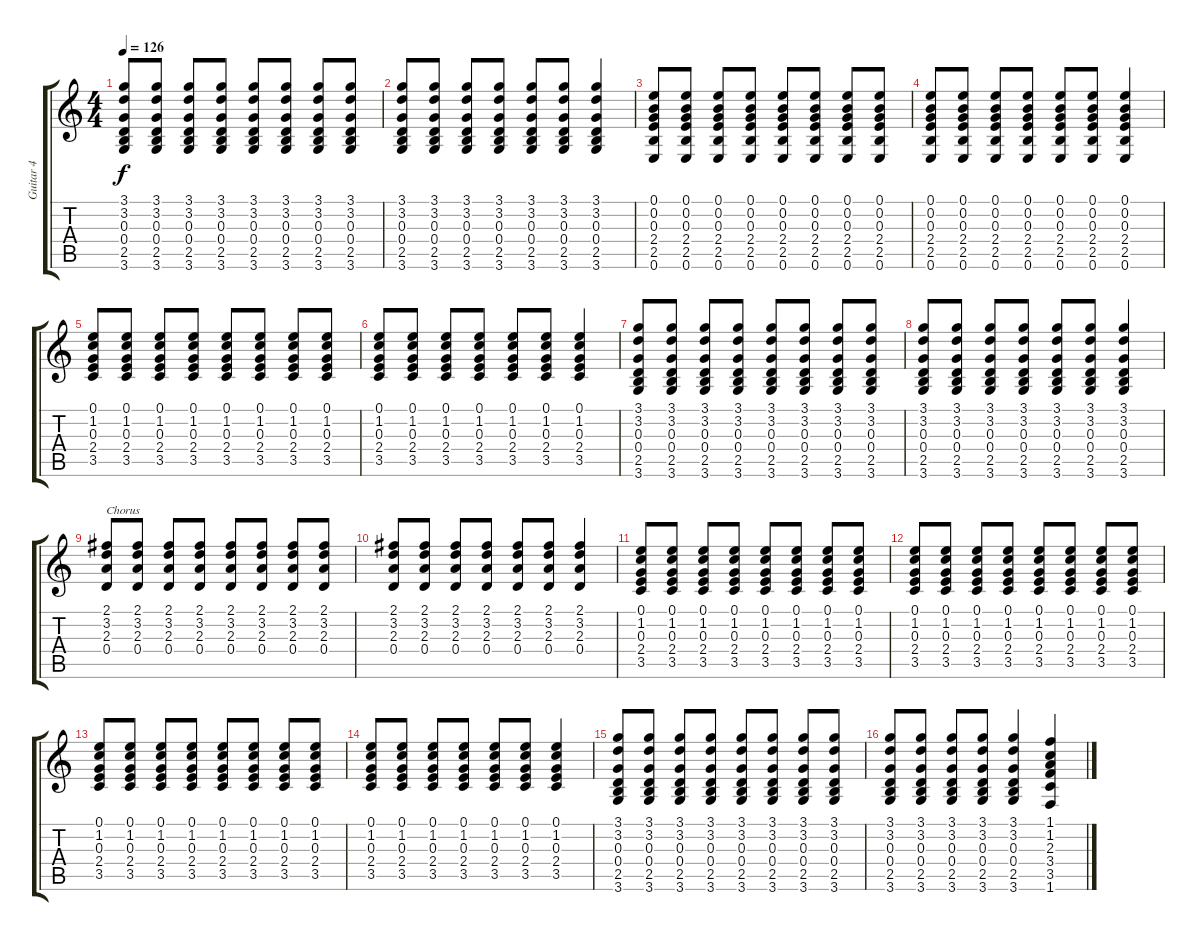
\track ("Guitar 4" "Guitar 4") {instrument acousticguitarsteel}
\staff {score tabs}
\tuning (E4 B3 G3 D3 A2 E2) {hide}
\ts (4 4)
\tempo 126
\clef g2
\ks c
(3.1 3.2 0.3 0.4 2.5 3.6).8{dy f} (3.1 3.2 0.3 0.4 2.5 3.6).8 (3.1 3.2 0.3 0.4 2.5 3.6).8 (3.1 3.2 0.3 0.4 2.5 3.6).8 (3.1 3.2 0.3 0.4 2.5 3.6).8 (3.1 3.2 0.3 0.4 2.5 3.6).8 (3.1 3.2 0.3 0.4 2.5 3.6).8 (3.1 3.2 0.3 0.4 2.5 3.6).8 |
(3.1 3.2 0.3 0.4 2.5 3.6).8 (3.1 3.2 0.3 0.4 2.5 3.6).8 (3.1 3.2 0.3 0.4 2.5 3.6).8 (3.1 3.2 0.3 0.4 2.5 3.6).8 (3.1 3.2 0.3 0.4 2.5 3.6).8 (3.1 3.2 0.3 0.4 2.5 3.6).8 (3.1 3.2 0.3 0.4 2.5 3.6).4 |
(0.1 0.2 0.3 2.4 2.5 0.6).8 (0.1 0.2 0.3 2.4 2.5 0.6).8 (0.1 0.2 0.3 2.4 2.5 0.6).8 (0.1 0.2 0.3 2.4 2.5 0.6).8 (0.1 0.2 0.3 2.4 2.5 0.6).8 (0.1 0.2 0.3 2.4 2.5 0.6).8 (0.1 0.2 0.3 2.4 2.5 0.6).8 (0.1 0.2 0.3 2.4 2.5 0.6).8 |
(0.1 0.2 0.3 2.4 2.5 0.6).8 (0.1 0.2 0.3 2.4 2.5 0.6).8 (0.1 0.2 0.3 2.4 2.5 0.6).8 (0.1 0.2 0.3 2.4 2.5 0.6).8 (0.1 0.2 0.3 2.4 2.5 0.6).8 (0.1 0.2 0.3 2.4 2.5 0.6).8 (0.1 0.2 0.3 2.4 2.5 0.6).4 |
(0.1 1.2 0.3 2.4 3.5).8 (0.1 1.2 0.3 2.4 3.5).8 (0.1 1.2 0.3 2.4 3.5).8 (0.1 1.2 0.3 2.4 3.5).8 (0.1 1.2 0.3 2.4 3.5).8 (0.1 1.2 0.3 2.4 3.5).8 (0.1 1.2 0.3 2.4 3.5).8 (0.1 1.2 0.3 2.4 3.5).8 |
(0.1 1.2 0.3 2.4 3.5).8 (0.1 1.2 0.3 2.4 3.5).8 (0.1 1.2 0.3 2.4 3.5).8 (0.1 1.2 0.3 2.4 3.5).8 (0.1 1.2 0.3 2.4 3.5).8 (0.1 1.2 0.3 2.4 3.5).8 (0.1 1.2 0.3 2.4 3.5).4 |
(3.1 3.2 0.3 0.4 2.5 3.6).8 (3.1 3.2 0.3 0.4 2.5 3.6).8 (3.1 3.2 0.3 0.4 2.5 3.6).8 (3.1 3.2 0.3 0.4 2.5 3.6).8 (3.1 3.2 0.3 0.4 2.5 3.6).8 (3.1 3.2 0.3 0.4 2.5 3.6).8 (3.1 3.2 0.3 0.4 2.5 3.6).8 (3.1 3.2 0.3 0.4 2.5 3.6).8 |
(3.1 3.2 0.3 0.4 2.5 3.6).8 (3.1 3.2 0.3 0.4 2.5 3.6).8 (3.1 3.2 0.3 0.4 2.5 3.6).8 (3.1 3.2 0.3 0.4 2.5 3.6).8 (3.1 3.2 0.3 0.4 2.5 3.6).8 (3.1 3.2 0.3 0.4 2.5 3.6).8 (3.1 3.2 0.3 0.4 2.5 3.6).4 |
(2.1 3.2 2.3 0.4).8{txt "Chorus"} (2.1 3.2 2.3 0.4).8 (2.1 3.2 2.3 0.4).8 (2.1 3.2 2.3 0.4).8 (2.1 3.2 2.3 0.4).8 (2.1 3.2 2.3 0.4).8 (2.1 3.2 2.3 0.4).8 (2.1 3.2 2.3 0.4).8 |
(2.1 3.2 2.3 0.4).8 (2.1 3.2 2.3 0.4).8 (2.1 3.2 2.3 0.4).8 (2.1 3.2 2.3 0.4).8 (2.1 3.2 2.3 0.4).8 (2.1 3.2 2.3 0.4).8 (2.1 3.2 2.3 0.4).4 |
(0.1 1.2 0.3 2.4 3.5).8 (0.1 1.2 0.3 2.4 3.5).8 (0.1 1.2 0.3 2.4 3.5).8 (0.1 1.2 0.3 2.4 3.5).8 (0.1 1.2 0.3 2.4 3.5).8 (0.1 1.2 0.3 2.4 3.5).8 (0.1 1.2 0.3 2.4 3.5).8 (0.1 1.2 0.3 2.4 3.5).8 |
(0.1 1.2 0.3 2.4 3.5).8 (0.1 1.2 0.3 2.4 3.5).8 (0.1 1.2 0.3 2.4 3.5).8 (0.1 1.2 0.3 2.4 3.5).8 (0.1 1.2 0.3 2.4 3.5).8 (0.1 1.2 0.3 2.4 3.5).8 (0.1 1.2 0.3 2.4 3.5).8 (0.1 1.2 0.3 2.4 3.5).8 |
(0.1 1.2 0.3 2.4 3.5).8 (0.1 1.2 0.3 2.4 3.5).8 (0.1 1.2 0.3 2.4 3.5).8 (0.1 1.2 0.3 2.4 3.5).8 (0.1 1.2 0.3 2.4 3.5).8 (0.1 1.2 0.3 2.4 3.5).8 (0.1 1.2 0.3 2.4 3.5).8 (0.1 1.2 0.3 2.4 3.5).8 |
(0.1 1.2 0.3 2.4 3.5).8 (0.1 1.2 0.3 2.4 3.5).8 (0.1 1.2 0.3 2.4 3.5).8 (0.1 1.2 0.3 2.4 3.5).8 (0.1 1.2 0.3 2.4 3.5).8 (0.1 1.2 0.3 2.4 3.5).8 (0.1 1.2 0.3 2.4 3.5).4 |
(3.1 3.2 0.3 0.4 2.5 3.6).8 (3.1 3.2 0.3 0.4 2.5 3.6).8 (3.1 3.2 0.3 0.4 2.5 3.6).8 (3.1 3.2 0.3 0.4 2.5 3.6).8 (3.1 3.2 0.3 0.4 2.5 3.6).8 (3.1 3.2 0.3 0.4 2.5 3.6).8 (3.1 3.2 0.3 0.4 2.5 3.6).8 (3.1 3.2 0.3 0.4 2.5 3.6).8 |
(3.1 3.2 0.3 0.4 2.5 3.6).8 (3.1 3.2 0.3 0.4 2.5 3.6).8 (3.1 3.2 0.3 0.4 2.5 3.6).8 (3.1 3.2 0.3 0.4 2.5 3.6).8 (3.1 3.2 0.3 0.4 2.5 3.6).4 (1.1 1.2 2.3 3.4 3.5 1.6).4
